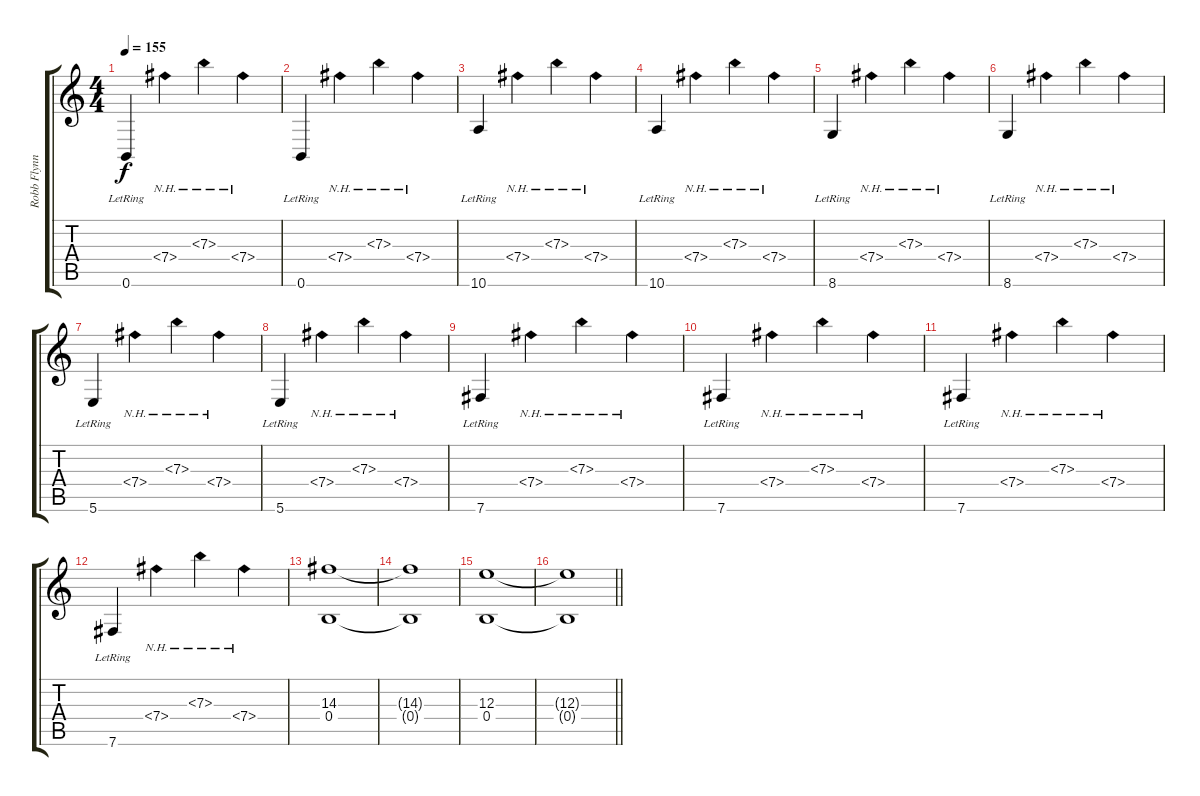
\track ("Robb Flynn (Rhythm guitar)" "Robb Flynn") {instrument acousticguitarsteel}
\staff {score tabs}
\tuning (B3 Ab3 E3 B2 Gb2 B1) {hide}
\ts (4 4)
\tempo 155
\clef g2
\ks c
0.6{lr}.4{dy f} 7.4{nh}.4 7.3{nh}.4 7.4{nh}.4 |
0.6{lr}.4 7.4{nh}.4 7.3{nh}.4 7.4{nh}.4 |
10.6{lr}.4 7.4{nh}.4 7.3{nh}.4 7.4{nh}.4 |
10.6{lr}.4 7.4{nh}.4 7.3{nh}.4 7.4{nh}.4 |
8.6{lr}.4 7.4{nh}.4 7.3{nh}.4 7.4{nh}.4 |
8.6{lr}.4 7.4{nh}.4 7.3{nh}.4 7.4{nh}.4 |
5.6{lr}.4 7.4{nh}.4 7.3{nh}.4 7.4{nh}.4 |
5.6{lr}.4 7.4{nh}.4 7.3{nh}.4 7.4{nh}.4 |
7.6{lr}.4 7.4{nh}.4 7.3{nh}.4 7.4{nh}.4 |
7.6{lr}.4 7.4{nh}.4 7.3{nh}.4 7.4{nh}.4 |
7.6{lr}.4 7.4{nh}.4 7.3{nh}.4 7.4{nh}.4 |
7.6{lr}.4 7.4{nh}.4 7.3{nh}.4 7.4{nh}.4 |
(14.3 0.4).1 |
(14.3{t} 0.4{t}).1 |
(12.3 0.4).1 |
\barLineRight lightlight
(12.3{t} 0.4{t}).1
